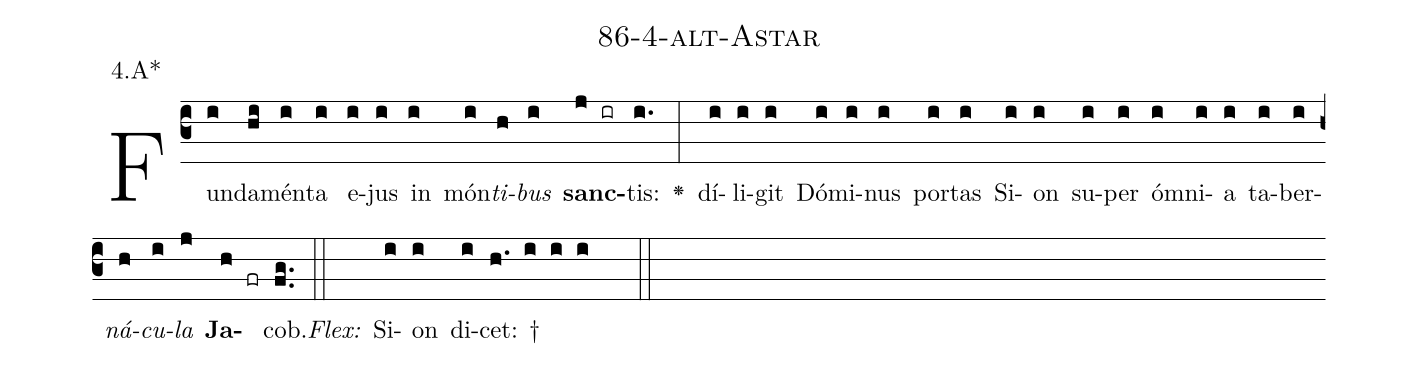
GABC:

name: 86-4-alt-Astar;
annotation: 4.A*;
%%
(c3)Fun(i)da(hi)mén(i)ta(i) e(i)jus(i) in(i) món(i)<i>ti</i>(h)<i>bus</i>(i) <b>sanc</b>(j ir)tis:(i.) <v>\greheightstar</v>(:) dí(i)li(i)git(i) Dó(i)mi(i)nus(i) por(i)tas(i) Si(i)on(i) su(i)per(i) óm(i)ni(i)a(i) ta(i)ber(i)<i>ná</i>(h)<i>cu</i>(i)<i>la</i>(j) <b>Ja</b>(h fr)cob.(fg..) (::)
<i>Flex:</i>()  Si(i)on(i) di(i)cet: †(h. i i i  ::)

%E(i) u(h) o(i) u(j) a(h) e.(fg..) (::)
